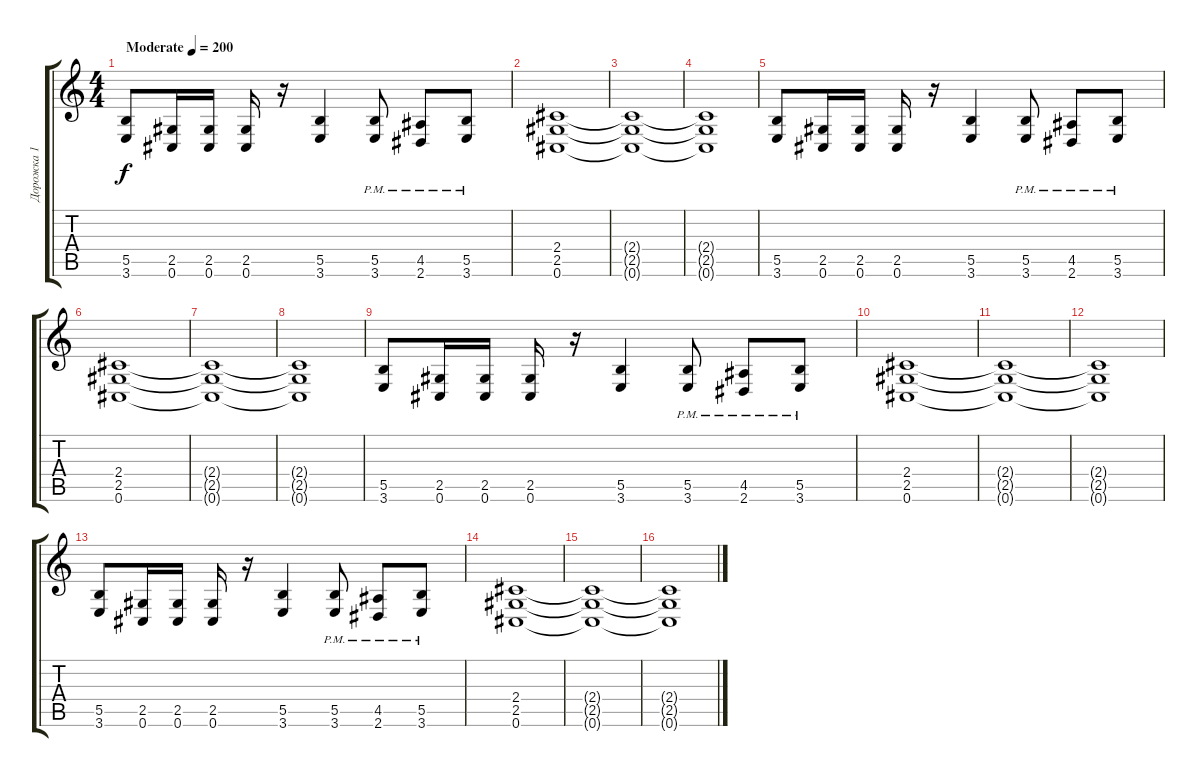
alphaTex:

\track ("Дорожка 1" "Дорожка 1") {instrument overdrivenguitar}
\staff {score tabs}
\tuning (Db4 Ab3 E3 B2 Gb2 Db2) {hide}
\ts (4 4)
\tempo (200 "Moderate")
\clef g2
\ks c
(5.5 3.6).8{dy f instrument overdrivenguitar} (2.5 0.6).16 (2.5 0.6).16 (2.5 0.6).16 r.16 (5.5 3.6).4 (5.5{pm} 3.6{pm}).8 (4.5{pm} 2.6{pm}).8 (5.5{pm} 3.6{pm}).8 |
(2.4 2.5 0.6).1 |
(2.4{t} 2.5{t} 0.6{t}).1 |
(2.4{t} 2.5{t} 0.6{t}).1 |
(5.5 3.6).8 (2.5 0.6).16 (2.5 0.6).16 (2.5 0.6).16 r.16 (5.5 3.6).4 (5.5{pm} 3.6{pm}).8 (4.5{pm} 2.6{pm}).8 (5.5{pm} 3.6{pm}).8 |
(2.4 2.5 0.6).1 |
(2.4{t} 2.5{t} 0.6{t}).1 |
(2.4{t} 2.5{t} 0.6{t}).1 |
(5.5 3.6).8 (2.5 0.6).16 (2.5 0.6).16 (2.5 0.6).16 r.16 (5.5 3.6).4 (5.5{pm} 3.6{pm}).8 (4.5{pm} 2.6{pm}).8 (5.5{pm} 3.6{pm}).8 |
(2.4 2.5 0.6).1 |
(2.4{t} 2.5{t} 0.6{t}).1 |
(2.4{t} 2.5{t} 0.6{t}).1 |
(5.5 3.6).8 (2.5 0.6).16 (2.5 0.6).16 (2.5 0.6).16 r.16 (5.5 3.6).4 (5.5{pm} 3.6{pm}).8 (4.5{pm} 2.6{pm}).8 (5.5{pm} 3.6{pm}).8 |
(2.4 2.5 0.6).1 |
(2.4{t} 2.5{t} 0.6{t}).1 |
(2.4{t} 2.5{t} 0.6{t}).1
